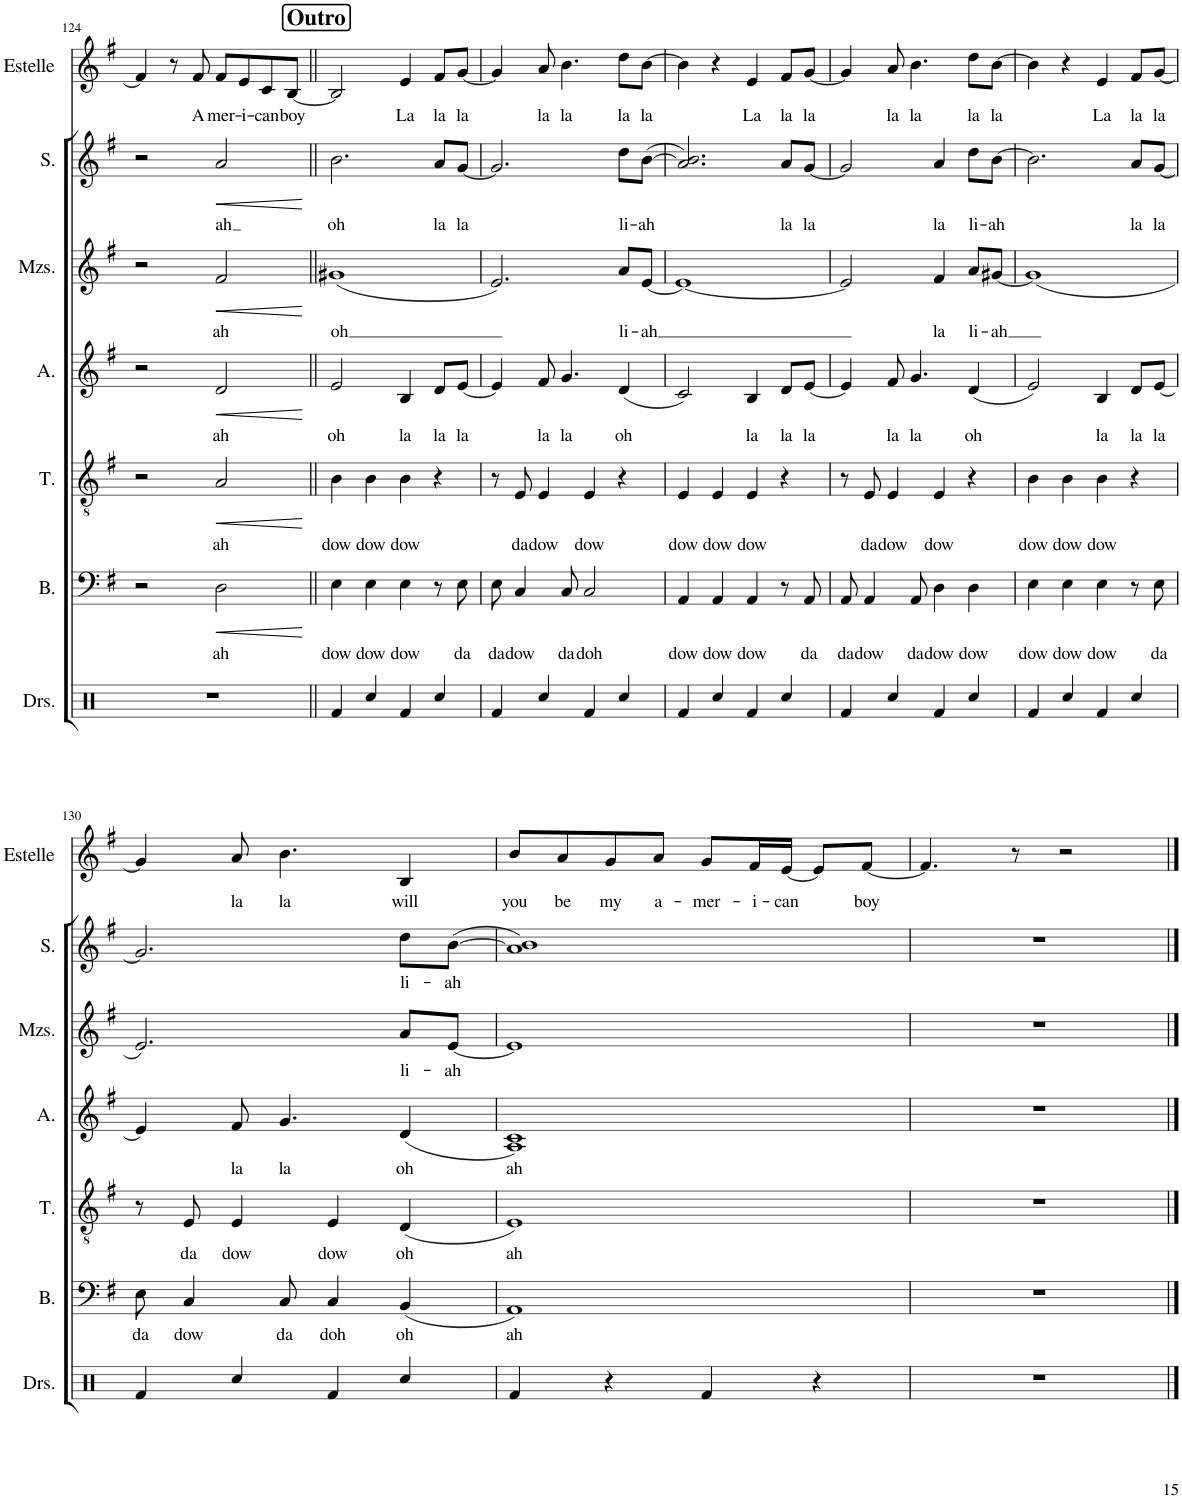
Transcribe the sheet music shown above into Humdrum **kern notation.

**kern	**text	**dynam	**kern	**text	**dynam	**kern	**text	**dynam	**kern	**text	**dynam	**kern	**text	**dynam	**kern	**text
*part6	*part6	*part6	*part5	*part5	*part5	*part4	*part4	*part4	*part3	*part3	*part3	*part2	*part2	*part2	*part1	*part1
*staff6	*staff6	*staff6	*staff5	*staff5	*staff5	*staff4	*staff4	*staff4	*staff3	*staff3	*staff3	*staff2	*staff2	*staff2	*staff1	*staff1
*I"Bass	*	*	*I"Tenor	*	*	*I"Alto	*	*	*I"Mezzo-soprano	*	*	*I"Soprano	*	*	*I"Estelle	*
*I'B.	*	*	*I'T.	*	*	*I'A.	*	*	*I'Mzs.	*	*	*I'S.	*	*	*I'Estelle	*
!!LO:PB:g=z
*clefF4	*	*	*clefGv2	*	*	*clefG2	*	*	*clefG2	*	*	*clefG2	*	*	*clefG2	*
*k[f#]	*	*	*k[f#]	*	*	*k[f#]	*	*	*k[f#]	*	*	*k[f#]	*	*	*k[f#]	*
*M4/4	*	*	*M4/4	*	*	*M4/4	*	*	*M4/4	*	*	*M4/4	*	*	*M4/4	*
=124	=124	=124	=124	=124	=124	=124	=124	=124	=124	=124	=124	=124	=124	=124	=124	=124
2r	.	.	2r	.	.	2r	.	.	2r	.	.	2r	.	.	4f#/]	.
.	.	.	.	.	.	.	.	.	.	.	.	.	.	.	8r	.
!	!	!	!	!	!	!	!	!	!	!	!	!	!	!	!	!LO:LY:b
.	.	.	.	.	.	.	.	.	.	.	.	.	.	.	8f#/	A-
!	!LO:LY:b	!LO:HP:b	!	!LO:LY:b	!LO:HP:b	!	!LO:LY:b	!LO:HP:b	!	!LO:LY:b	!LO:HP:b	!	!LO:LY:b	!LO:HP:b	!	!LO:LY:b
2D\	ah	<	2A/	ah	<	2d/	ah	<	2f#/	ah	<	2a/	ah	<	8f#/L	-mer-
!	!	!	!	!	!	!	!	!	!	!	!	!	!	!	!	!LO:LY:b
.	.	.	.	.	.	.	.	.	.	.	.	.	.	.	8e/	-i-
!	!	!	!	!	!	!	!	!	!	!	!	!	!	!	!	!LO:LY:b
.	.	.	.	.	.	.	.	.	.	.	.	.	.	.	8c/	-can
!	!	!	!	!	!	!	!	!	!	!	!	!	!	!	!	!LO:LY:b
.	.	.	.	.	.	.	.	.	.	.	.	.	.	.	[8B/J	boy
.	.	[	.	.	[	.	.	[	.	.	[	.	.	[	.	.
!!LO:REH:place=s1:a:B:cj:fs=14:t=Outro
=125||	=125||	=125||	=125||	=125||	=125||	=125||	=125||	=125||	=125||	=125||	=125||	=125||	=125||	=125||	=125||	=125||
!	!LO:LY:b	!	!	!LO:LY:b	!	!	!LO:LY:b	!	!	!LO:LY:b	!	!	!LO:LY:b	!	!	!
4E\	dow	.	4B\	dow	.	2e/	oh	.	(1g#X	oh	.	2.b\	oh	.	2B/]	.
!	!LO:LY:b	!	!	!LO:LY:b	!	!	!	!	!	!	!	!	!	!	!	!
4E\	dow	.	4B\	dow	.	.	.	.	.	.	.	.	.	.	.	.
!	!LO:LY:b	!	!	!LO:LY:b	!	!	!LO:LY:b	!	!	!	!	!	!	!	!	!LO:LY:b
4E\	dow	.	4B\	dow	.	4B/	la	.	.	.	.	.	.	.	4e/	La
!	!	!	!	!	!	!	!LO:LY:b	!	!	!	!	!	!LO:LY:b	!	!	!LO:LY:b
8r	.	.	4r	.	.	8d/L	la	.	.	.	.	8a/L	la	.	8f#/L	la
!	!LO:LY:b	!	!	!	!	!	!LO:LY:b	!	!	!	!	!	!LO:LY:b	!	!	!LO:LY:b
8E\	da	.	.	.	.	[8e/J	la	.	.	.	.	[8g/J	la	.	[8g/J	la
=126	=126	=126	=126	=126	=126	=126	=126	=126	=126	=126	=126	=126	=126	=126	=126	=126
!	!LO:LY:b	!	!	!	!	!	!	!	!	!	!	!	!	!	!	!
8E\	da	.	8r	.	.	4e/]	.	.	2.e/)	.	.	2.g/]	.	.	4g/]	.
!	!LO:LY:b	!	!	!LO:LY:b	!	!	!	!	!	!	!	!	!	!	!	!
4C/	dow	.	8E/	da	.	.	.	.	.	.	.	.	.	.	.	.
!	!	!	!	!LO:LY:b	!	!	!LO:LY:b	!	!	!	!	!	!	!	!	!LO:LY:b
.	.	.	4E/	dow	.	8f#/	la	.	.	.	.	.	.	.	8a/	la
!	!LO:LY:b	!	!	!	!	!	!LO:LY:b	!	!	!	!	!	!	!	!	!LO:LY:b
8C/	da	.	.	.	.	4.g/	la	.	.	.	.	.	.	.	4.b\	la
!	!LO:LY:b	!	!	!LO:LY:b	!	!	!	!	!	!	!	!	!	!	!	!
2C/	doh	.	4E/	dow	.	.	.	.	.	.	.	.	.	.	.	.
!	!	!	!	!	!	!	!LO:LY:b	!	!	!LO:LY:b	!	!	!LO:LY:b	!	!	!LO:LY:b
.	.	.	4r	.	.	(4d/	oh	.	8a/L	li-	.	8dd\L	li-	.	8dd\L	la
!	!	!	!	!	!	!	!	!	!	!LO:LY:b	!	!	!LO:LY:b	!	!	!LO:LY:b
.	.	.	.	.	.	.	.	.	[8e/J	-ah	.	([8b\J	-ah	.	[8b\J	la
=127	=127	=127	=127	=127	=127	=127	=127	=127	=127	=127	=127	=127	=127	=127	=127	=127
!	!LO:LY:b	!	!	!LO:LY:b	!	!	!	!	!	!	!	!	!	!	!	!
4AA/	dow	.	4E/	dow	.	2c/)	.	.	1e_	.	.	2.a/ 2.b/])	.	.	4b\]	.
!	!LO:LY:b	!	!	!LO:LY:b	!	!	!	!	!	!	!	!	!	!	!	!
4AA/	dow	.	4E/	dow	.	.	.	.	.	.	.	.	.	.	4r	.
!	!LO:LY:b	!	!	!LO:LY:b	!	!	!LO:LY:b	!	!	!	!	!	!	!	!	!LO:LY:b
4AA/	dow	.	4E/	dow	.	4B/	la	.	.	.	.	.	.	.	4e/	La
!	!	!	!	!	!	!	!LO:LY:b	!	!	!	!	!	!LO:LY:b	!	!	!LO:LY:b
8r	.	.	4r	.	.	8d/L	la	.	.	.	.	8a/L	la	.	8f#/L	la
!	!LO:LY:b	!	!	!	!	!	!LO:LY:b	!	!	!	!	!	!LO:LY:b	!	!	!LO:LY:b
8AA/	da	.	.	.	.	[8e/J	la	.	.	.	.	[8g/J	la	.	[8g/J	la
=128	=128	=128	=128	=128	=128	=128	=128	=128	=128	=128	=128	=128	=128	=128	=128	=128
!	!LO:LY:b	!	!	!	!	!	!	!	!	!	!	!	!	!	!	!
8AA/	da	.	8r	.	.	4e/]	.	.	2e/]	.	.	2g/]	.	.	4g/]	.
!	!LO:LY:b	!	!	!LO:LY:b	!	!	!	!	!	!	!	!	!	!	!	!
4AA/	dow	.	8E/	da	.	.	.	.	.	.	.	.	.	.	.	.
!	!	!	!	!LO:LY:b	!	!	!LO:LY:b	!	!	!	!	!	!	!	!	!LO:LY:b
.	.	.	4E/	dow	.	8f#/	la	.	.	.	.	.	.	.	8a/	la
!	!LO:LY:b	!	!	!	!	!	!LO:LY:b	!	!	!	!	!	!	!	!	!LO:LY:b
8AA/	da	.	.	.	.	4.g/	la	.	.	.	.	.	.	.	4.b\	la
!	!LO:LY:b	!	!	!LO:LY:b	!	!	!	!	!	!LO:LY:b	!	!	!LO:LY:b	!	!	!
4D\	dow	.	4E/	dow	.	.	.	.	4f#/	la	.	4a/	la	.	.	.
!	!LO:LY:b	!	!	!	!	!	!LO:LY:b	!	!	!LO:LY:b	!	!	!LO:LY:b	!	!	!LO:LY:b
4D\	dow	.	4r	.	.	(4d/	oh	.	8a/L	li-	.	8dd\L	li-	.	8dd\L	la
!	!	!	!	!	!	!	!	!	!	!LO:LY:b	!	!	!LO:LY:b	!	!	!LO:LY:b
.	.	.	.	.	.	.	.	.	[8g#X/J	-ah	.	[8b\J	-ah	.	[8b\J	la
=129	=129	=129	=129	=129	=129	=129	=129	=129	=129	=129	=129	=129	=129	=129	=129	=129
!	!LO:LY:b	!	!	!LO:LY:b	!	!	!	!	!	!	!	!	!	!	!	!
4E\	dow	.	4B\	dow	.	2e/)	.	.	(1g#]	.	.	2.b\]	.	.	4b\]	.
!	!LO:LY:b	!	!	!LO:LY:b	!	!	!	!	!	!	!	!	!	!	!	!
4E\	dow	.	4B\	dow	.	.	.	.	.	.	.	.	.	.	4r	.
!	!LO:LY:b	!	!	!LO:LY:b	!	!	!LO:LY:b	!	!	!	!	!	!	!	!	!LO:LY:b
4E\	dow	.	4B\	dow	.	4B/	la	.	.	.	.	.	.	.	4e/	La
!	!	!	!	!	!	!	!LO:LY:b	!	!	!	!	!	!LO:LY:b	!	!	!LO:LY:b
8r	.	.	4r	.	.	8d/L	la	.	.	.	.	8a/L	la	.	8f#/L	la
!	!LO:LY:b	!	!	!	!	!	!LO:LY:b	!	!	!	!	!	!LO:LY:b	!	!	!LO:LY:b
8E\	da	.	.	.	.	[8e/J	la	.	.	.	.	[8g/J	la	.	[8g/J	la
!!LO:LB:g=z
=130	=130	=130	=130	=130	=130	=130	=130	=130	=130	=130	=130	=130	=130	=130	=130	=130
!	!LO:LY:b	!	!	!	!	!	!	!	!	!	!	!	!	!	!	!
8E\	da	.	8r	.	.	4e/]	.	.	2.e/)	.	.	2.g/]	.	.	4g/]	.
!	!LO:LY:b	!	!	!LO:LY:b	!	!	!	!	!	!	!	!	!	!	!	!
4C/	dow	.	8E/	da	.	.	.	.	.	.	.	.	.	.	.	.
!	!	!	!	!LO:LY:b	!	!	!LO:LY:b	!	!	!	!	!	!	!	!	!LO:LY:b
.	.	.	4E/	dow	.	8f#/	la	.	.	.	.	.	.	.	8a/	la
!	!LO:LY:b	!	!	!	!	!	!LO:LY:b	!	!	!	!	!	!	!	!	!LO:LY:b
8C/	da	.	.	.	.	4.g/	la	.	.	.	.	.	.	.	4.b\	la
!	!LO:LY:b	!	!	!LO:LY:b	!	!	!	!	!	!	!	!	!	!	!	!
4C/	doh	.	4E/	dow	.	.	.	.	.	.	.	.	.	.	.	.
!	!LO:LY:b	!	!	!LO:LY:b	!	!	!LO:LY:b	!	!	!LO:LY:b	!	!	!LO:LY:b	!	!	!LO:LY:b
(4BB/	oh	.	(4D/	oh	.	(4d/	oh	.	8a/L	li-	.	8dd\L	li-	.	4B/	will
!	!	!	!	!	!	!	!	!	!	!LO:LY:b	!	!	!LO:LY:b	!	!	!
.	.	.	.	.	.	.	.	.	[8e/J	-ah	.	([8b\J	-ah	.	.	.
=131	=131	=131	=131	=131	=131	=131	=131	=131	=131	=131	=131	=131	=131	=131	=131	=131
!	!LO:LY:b	!	!	!LO:LY:b	!	!	!LO:LY:b	!	!	!	!	!	!	!	!	!LO:LY:b
1AA)	ah	.	1E)	ah	.	1A 1c)	ah	.	1e]	.	.	1a 1b])	.	.	8b/L	you
!	!	!	!	!	!	!	!	!	!	!	!	!	!	!	!	!LO:LY:b
.	.	.	.	.	.	.	.	.	.	.	.	.	.	.	8a/	be
!	!	!	!	!	!	!	!	!	!	!	!	!	!	!	!	!LO:LY:b
.	.	.	.	.	.	.	.	.	.	.	.	.	.	.	8g/	my
!	!	!	!	!	!	!	!	!	!	!	!	!	!	!	!	!LO:LY:b
.	.	.	.	.	.	.	.	.	.	.	.	.	.	.	8a/J	a-
!	!	!	!	!	!	!	!	!	!	!	!	!	!	!	!	!LO:LY:b
.	.	.	.	.	.	.	.	.	.	.	.	.	.	.	8g/L	-mer-
!	!	!	!	!	!	!	!	!	!	!	!	!	!	!	!	!LO:LY:b
.	.	.	.	.	.	.	.	.	.	.	.	.	.	.	16f#/L	-i-
!	!	!	!	!	!	!	!	!	!	!	!	!	!	!	!	!LO:LY:b
.	.	.	.	.	.	.	.	.	.	.	.	.	.	.	[16e/JJ	-can
.	.	.	.	.	.	.	.	.	.	.	.	.	.	.	8e/L]	.
!	!	!	!	!	!	!	!	!	!	!	!	!	!	!	!	!LO:LY:b
.	.	.	.	.	.	.	.	.	.	.	.	.	.	.	[8f#/J	boy
=132	=132	=132	=132	=132	=132	=132	=132	=132	=132	=132	=132	=132	=132	=132	=132	=132
1r	.	.	1r	.	.	1r	.	.	1r	.	.	1r	.	.	4.f#/]	.
.	.	.	.	.	.	.	.	.	.	.	.	.	.	.	8r	.
.	.	.	.	.	.	.	.	.	.	.	.	.	.	.	2r	.
==	==	==	==	==	==	==	==	==	==	==	==	==	==	==	==	==
*-	*-	*-	*-	*-	*-	*-	*-	*-	*-	*-	*-	*-	*-	*-	*-	*-
